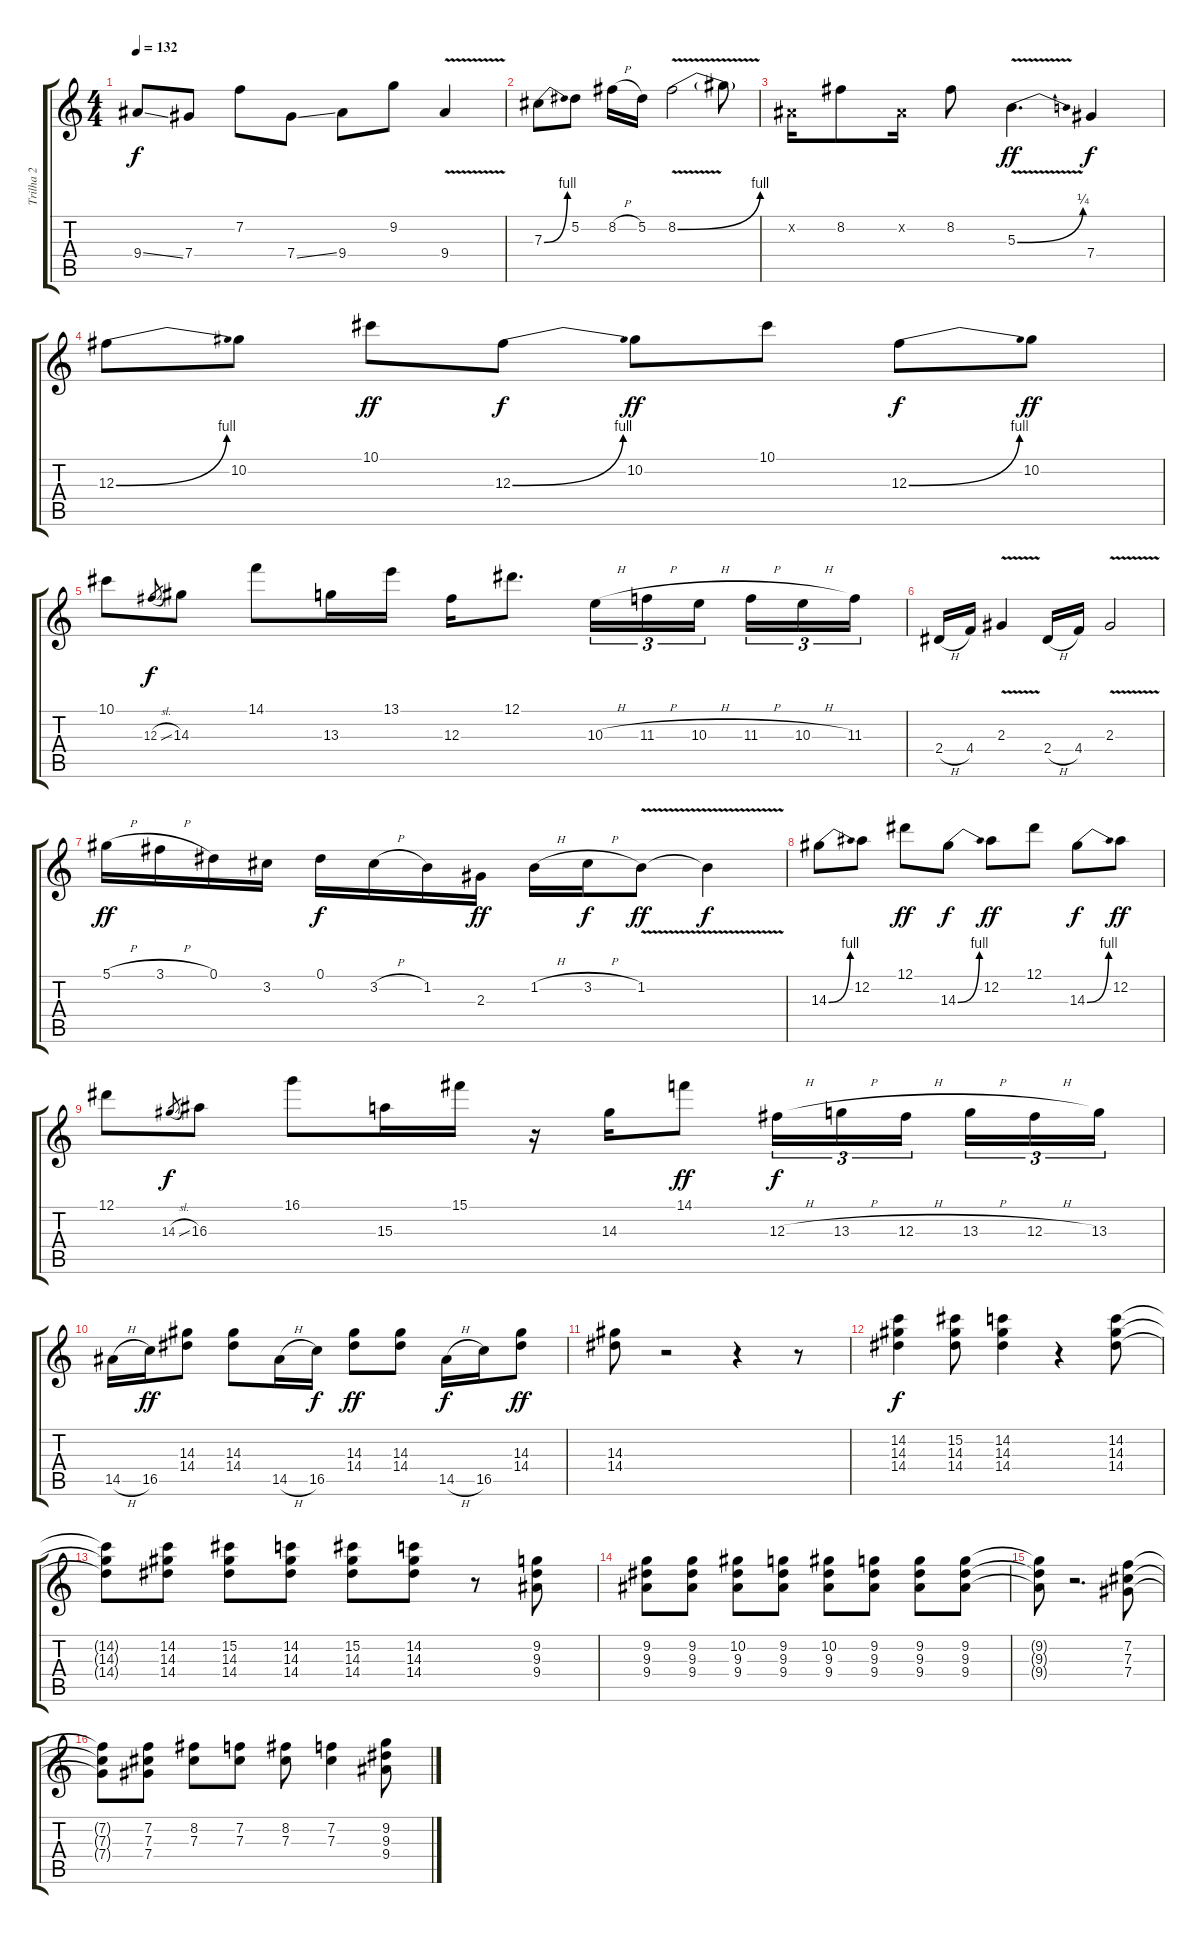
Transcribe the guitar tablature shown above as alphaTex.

\track ("Trilha 2" "Trilha 2") {instrument overdrivenguitar}
\staff {score tabs}
\tuning (Eb4 Bb3 Gb3 Db3 Ab2 Eb2) {hide}
\ts (4 4)
\tempo 132
\clef g2
\ks c
9.4{ss}.8{dy f} 7.4.8 7.2.8 7.4{ss}.8 9.4.8 9.2.8 9.4{v}.4 |
7.3{be (bend 0 0 60 4)}.8 5.2.8 8.2{h}.16 5.2.16 8.2{be (bend 0 0 60 4) v}.2 8.2{t}.8 |
0.2{x}.16 8.2.8 0.2{x}.16 8.2.8 5.3{be (bend 0 0 60 1) v}.4{d dy ff} 7.4.4{dy f} |
12.3{be (bend 0 0 60 4)}.8 10.2.8 10.1.8{dy ff} 12.3{be (bend 0 0 60 4)}.8{dy f} 10.2.8{dy ff} 10.1.8 12.3{be (bend 0 0 60 4)}.8{dy f} 10.2.8{dy ff} |
10.1.8 12.3{sl}.8{gr dy f} 14.3.8 14.1.8 13.3.16 13.1.16 12.3.16 12.1.8{d} 10.3{h}.16{tu (3 2)} 11.3{h}.16{tu (3 2)} 10.3{h}.16{tu (3 2)} 11.3{h}.16{tu (3 2)} 10.3{h}.16{tu (3 2)} 11.3.16{tu (3 2)} |
2.4{h}.16 4.4.16 2.3{v}.4 2.4{h}.16 4.4.16 2.3{v}.2 |
5.1{h}.16{dy ff} 3.1{h}.16 0.1.16 3.2.16 0.1.16{dy f} 3.2{h}.16 1.2.16 2.3.16{dy ff} 1.2{h}.16 3.2{h}.16{dy f} 1.2{v}.8{dy ff} 1.2{t}.4{dy f} |
14.3{be (bend 0 0 60 4)}.8 12.2.8 12.1.8{dy ff} 14.3{be (bend 0 0 60 4)}.8{dy f} 12.2.8{dy ff} 12.1.8 14.3{be (bend 0 0 60 4)}.8{dy f} 12.2.8{dy ff} |
12.1.8 14.3{sl}.8{gr dy f} 16.3.8 16.1.8 15.3.16 15.1.16 r.16 14.3.16 14.1.8{dy ff} 12.3{h}.16{tu (3 2) dy f} 13.3{h}.16{tu (3 2)} 12.3{h}.16{tu (3 2)} 13.3{h}.16{tu (3 2)} 12.3{h}.16{tu (3 2)} 13.3.16{tu (3 2)} |
14.5{h}.16 16.5.16{dy ff} (14.3 14.4).8 (14.3 14.4).8 14.5{h}.16 16.5.16{dy f} (14.3 14.4).8{dy ff} (14.3 14.4).8 14.5{h}.16{dy f} 16.5.16 (14.3 14.4).8{dy ff} |
(14.3 14.4).8 r.2 r.4 r.8 |
(14.2 14.3 14.4).4{dy f} (15.2 14.3 14.4).8 (14.2 14.3 14.4).4 r.4 (14.2 14.3 14.4).8 |
(14.2{t} 14.3{t} 14.4{t}).8 (14.2 14.3 14.4).8 (15.2 14.3 14.4).8 (14.2 14.3 14.4).8 (15.2 14.3 14.4).8 (14.2 14.3 14.4).8 r.8 (9.2 9.3 9.4).8 |
(9.2 9.3 9.4).8 (9.2 9.3 9.4).8 (10.2 9.3 9.4).8 (9.2 9.3 9.4).8 (10.2 9.3 9.4).8 (9.2 9.3 9.4).8 (9.2 9.3 9.4).8 (9.2 9.3 9.4).8 |
(9.2{t} 9.3{t} 9.4{t}).8 r.2{d} (7.2 7.3 7.4).8 |
(7.2{t} 7.3{t} 7.4{t}).8 (7.2 7.3 7.4).8 (8.2 7.3).8 (7.2 7.3).8 (8.2 7.3).8 (7.2 7.3).4 (9.2 9.3 9.4).8
